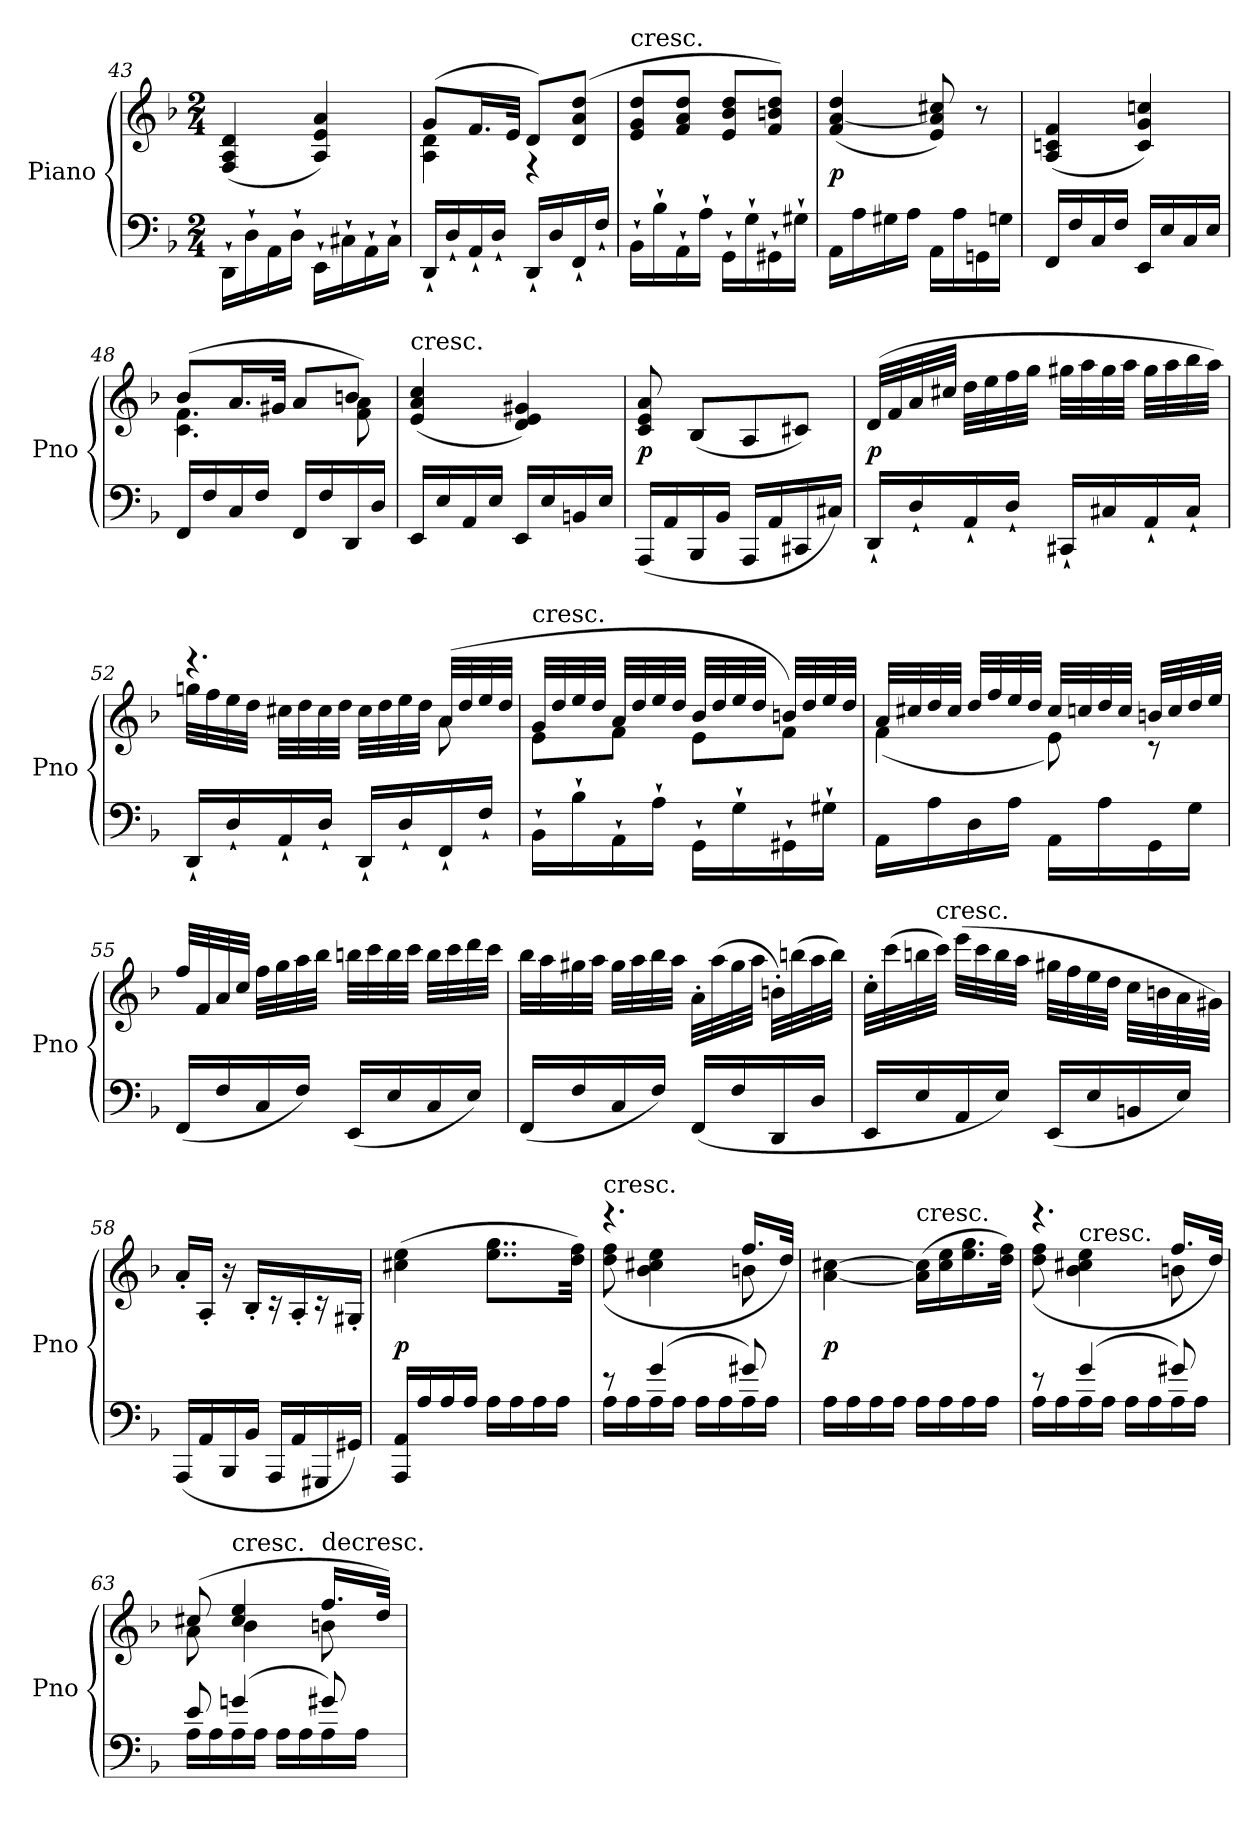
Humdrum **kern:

**kern	**kern	**dynam
*part1	*part1	*part1
*staff2	*staff1	*staff1/2
*I"Piano	*	*
*I'Pno	*	*
*clefF4	*clefG2	*
*k[b-]	*k[b-]	*
*d:	*d:	*
*M2/4	*M2/4	*
=43	=43	=43
16DD`\LL	(4F/ 4A/ 4d/	.
16D`\	.	.
16AA\	.	.
16D`\JJ	.	.
16EE`\LL	4A/ 4e/ 4a/)	.
16C#X`\	.	.
16AA`\	.	.
16C#`\JJ	.	.
=44	=44	=44
*	*^	*
16DD`/LL	(8g/L	4A\ 4d\	.
16D`/	.	.	.
16AA`/	16.f/L	.	.
16D`/JJ	.	.	.
.	32e/JJk	.	.
16DD`/LL	8d/L)	4r	.
16D/	.	.	.
16FF`/	(8d/ 8a/ 8dd/J	.	.
16F`/JJ	.	.	.
*	*v	*v	*
=45	=45	=45
!	!LO:TX:t=cresc.	!
16BB-`\LL	8e/ 8g/ 8dd/L	.
16B-`\	.	.
16AA`\	8f/ 8a/ 8dd/J	.
16A`\JJ	.	.
16GG`\LL	8e/ 8b-/ 8dd/L	.
16G`\	.	.
16GG#X`\	8f/ 8bn/ 8dd/J)	.
16G#X`\JJ	.	.
=46	=46	=46
16AA\LL	(4f/ [4a/ 4dd/	p
16A\	.	.
16G#X\	.	.
16A\JJ	.	.
16AA\LL	8e/ 8a]/ 8cc#X/)	.
16A\	.	.
16GGn\	8r	.
16Gn\JJ	.	.
=47	=47	=47
16FF/LL	(4A/ 4cn/ 4f/	.
16F/	.	.
16C/	.	.
16F/JJ	.	.
16EE/LL	4c/ 4g/ 4ccn/)	.
16E/	.	.
16C/	.	.
16E/JJ	.	.
=48	=48	=48
*	*^	*
16FF/LL	(8b-/L	4.c\ 4.f\	.
16F/	.	.	.
16C/	16.a/L	.	.
16F/JJ	.	.	.
.	32g#X/JJk	.	.
16FF/LL	8a/L	.	.
16F/	.	.	.
16DD/	8bn/J	8f\ 8a\)	.
16D/JJ	.	.	.
*	*v	*v	*
=49	=49	=49
!	!LO:TX:t=cresc.	!
16EE/LL	(4e/ 4a/ 4cc/	.
16E/	.	.
16AA/	.	.
16E/JJ	.	.
16EE/LL	4d/ 4e/ 4g#X/)	.
16E/	.	.
16BBn/	.	.
16E/JJ	.	.
=50	=50	=50
(16AAA/LL	8c/ 8e/ 8a/	p
16AA/	.	.
16BBB-/	(8B-/L	.
16BB-/JJ	.	.
16AAA/LL	8A/	.
16AA/	.	.
16CC#X/	8c#X/J)	.
16C#X/JJ)	.	.
=51	=51	=51
16DD`/LL	(32d/LLL	p
.	32f/	.
16D`/	32a/	.
.	32cc#X/JJJ	.
16AA`/	32dd\LLL	.
.	32ee\	.
16D`/JJ	32ff\	.
.	32gg\JJJ	.
16CC#X`/LL	32gg#X\LLL	.
.	32aa\	.
16C#X/	32gg#\	.
.	32aa\JJJ	.
16AA`/	32gg#\LLL	.
.	32aa\	.
16C#`/JJ	32bb-\	.
.	32aa\JJJ)	.
=52	=52	=52
*	*^	*
16DD`/LL	4.r	32ggn\LLL	.
.	.	32ff\	.
16D`/	.	32ee\	.
.	.	32dd\JJJ	.
16AA`/	.	32cc#X\LLL	.
.	.	32dd\	.
16D`/JJ	.	32cc#\	.
.	.	32dd\JJJ	.
16DD`/LL	.	32cc#\LLL	.
.	.	32dd\	.
16D`/	.	32ee\	.
.	.	32dd\JJJ	.
16FF`/	(32a/LLL	8a\	.
.	32dd/	.	.
16F`/JJ	32ee/	.	.
.	32dd/JJJ	.	.
=53	=53	=53	=53
!	!LO:TX:t=cresc.	!	!
16BB-`\LL	32g/LLL	8e\L	.
.	32dd/	.	.
16B-`\	32ee/	.	.
.	32dd/JJJ	.	.
16AA`\	32a/LLL	8f\J	.
.	32dd/	.	.
16A`\JJ	32ee/	.	.
.	32dd/JJJ	.	.
16GG`\LL	32b-/LLL	8e\L	.
.	32dd/	.	.
16G`\	32ee/	.	.
.	32dd/JJJ	.	.
16GG#X`\	32bn/LLL	8f\J)	.
.	32dd/	.	.
16G#X`\JJ	32ee/	.	.
.	32dd/JJJ	.	.
=54	=54	=54	=54
16AA\LL	32a/LLL	(4f\	.
.	32cc#X/	.	.
16A\	32dd/	.	.
.	32cc#/JJJ	.	.
16D\	32dd/LLL	.	.
.	32ff/	.	.
16A\JJ	32ee/	.	.
.	32dd/JJJ	.	.
16AA\LL	32cc#/LLL	8e\)	.
.	32ccn/	.	.
16A\	32dd/	.	.
.	32cc/JJJ	.	.
16GG\	32bn/LLL	8r	.
.	32cc/	.	.
16G\JJ	32dd/	.	.
.	32ee/JJJ	.	.
*	*v	*v	*
=55	=55	=55
(16FF/LL	32ff/LLL	.
.	32f/	.
16F/	32a/	.
.	32cc/JJJ	.
16C/	32ff\LLL	.
.	32gg\	.
16F/JJ)	32aa\	.
.	32bb-\JJJ	.
(16EE/LL	32bbn\LLL	.
.	32ccc\	.
16E/	32bb\	.
.	32ccc\JJJ	.
16C/	32bb\LLL	.
.	32ccc\	.
16E/JJ)	32ddd\	.
.	32ccc\JJJ	.
=56	=56	=56
(16FF/LL	32bb-\LLL	.
.	32aa\	.
16F/	32gg#X\	.
.	32aa\JJJ	.
16C/	32gg#\LLL	.
.	32aa\	.
16F/JJ)	32bb-\	.
.	32aa\JJJ	.
(16FF/LL	32a'\LLL	.
.	(32aa\	.
16F/	32gg#\	.
.	32aa\JJJ	.
16DD/	32bn'\LLL)	.
.	(32bbn\	.
16D/JJ	32aa\	.
.	32bb\JJJ)	.
=57	=57	=57
16EE/LL	32cc'\LLL	.
.	(32ccc\	.
16E/	32bbn\	.
!	!LO:TX:t=cresc.	!
.	32ccc\JJJ)	.
16AA/	(32eee\LLL	.
.	32ccc\	.
16E/JJ)	32bb\	.
.	32aa\JJJ	.
(16EE/LL	32gg#X\LLL	.
.	32ff\	.
16E/	32ee\	.
.	32dd\JJJ	.
16BBn/	32cc\LLL	.
.	32bn\	.
16E/JJ)	32a\	.
.	32g#X\JJJ)	.
=58	=58	=58
(16AAA/LL	16a'/LL	.
16AA/	16A'/JJ	.
16BBB-/	16r	.
16BB-/JJ	16B-'/LL	.
16AAA/LL	16r	.
16AA/	16A'/	.
16GGG#X/	16r	.
16GG#X/JJ)	16G#X'/JJ	.
=59	=59	=59
16AAA/ 16AA/LL	(4cc#X\ 4ee\	p
16A/	.	.
16A/	.	.
16A/JJ	.	.
16A\LL	8..ee\ 8..gg\L	.
16A\	.	.
16A\	.	.
16A\JJ	.	.
.	32dd\ 32ff\Jkk)	.
=60	=60	=60
*^	*^	*
!	!	!LO:TX:t=cresc.	!	!
8r	16A\LL	4.r	(8dd\ 8ff\	.
.	16A\	.	.	.
(4g/	16A\	.	4b-\ 4cc#X\ 4ee\	.
.	16A\JJ	.	.	.
.	16A\LL	.	.	.
.	16A\	.	.	.
8g#X/)	16A\	16.ff/LL	8bn\	.
.	16A\JJ	.	.	.
.	.	32dd/JJk)	.	.
*v	*v	*	*	*
*	*v	*v	*
=61	=61	=61
16A\LL	[4a\ [4cc#X\	p
16A\	.	.
16A\	.	.
16A\JJ	.	.
!	!LO:TX:t=cresc.	!
16A\LL	(16a]\ 16cc#]\LL	.
16A\	16cc#\ 16ee\	.
16A\	16.ee\ 16.gg\	.
16A\JJ	.	.
.	32dd\ 32ff\JJk)	.
=62	=62	=62
*^	*^	*
8r	16A\LL	4.r	(8dd\ 8ff\	.
.	16A\	.	.	.
!	!	!	!LO:TX:t=cresc.	!
(4g/	16A\	.	4b-\ 4cc#X\ 4ee\	.
.	16A\JJ	.	.	.
.	16A\LL	.	.	.
.	16A\	.	.	.
8g#X/)	16A\	16.ff/LL	8bn\	.
.	16A\JJ	.	.	.
.	.	32dd/JJk)	.	.
=63	=63	=63	=63	=63
8e/	16A\LL	(8cc#X/	8a\	.
.	16A\	.	.	.
!	!	!LO:TX:t=cresc.	!	!
(4gn/	16A\	4cc#/ 4ee/	4b-\	.
.	16A\JJ	.	.	.
.	16A\LL	.	.	.
.	16A\	.	.	.
!	!	!LO:TX:t=decresc.	!	!
8g#X/)	16A\	16.ff/LL	8bn\	.
.	16A\JJ	.	.	.
.	.	32dd/JJk)	.	.
*v	*v	*	*	*
*	*v	*v	*
=	=	=
*-	*-	*-
